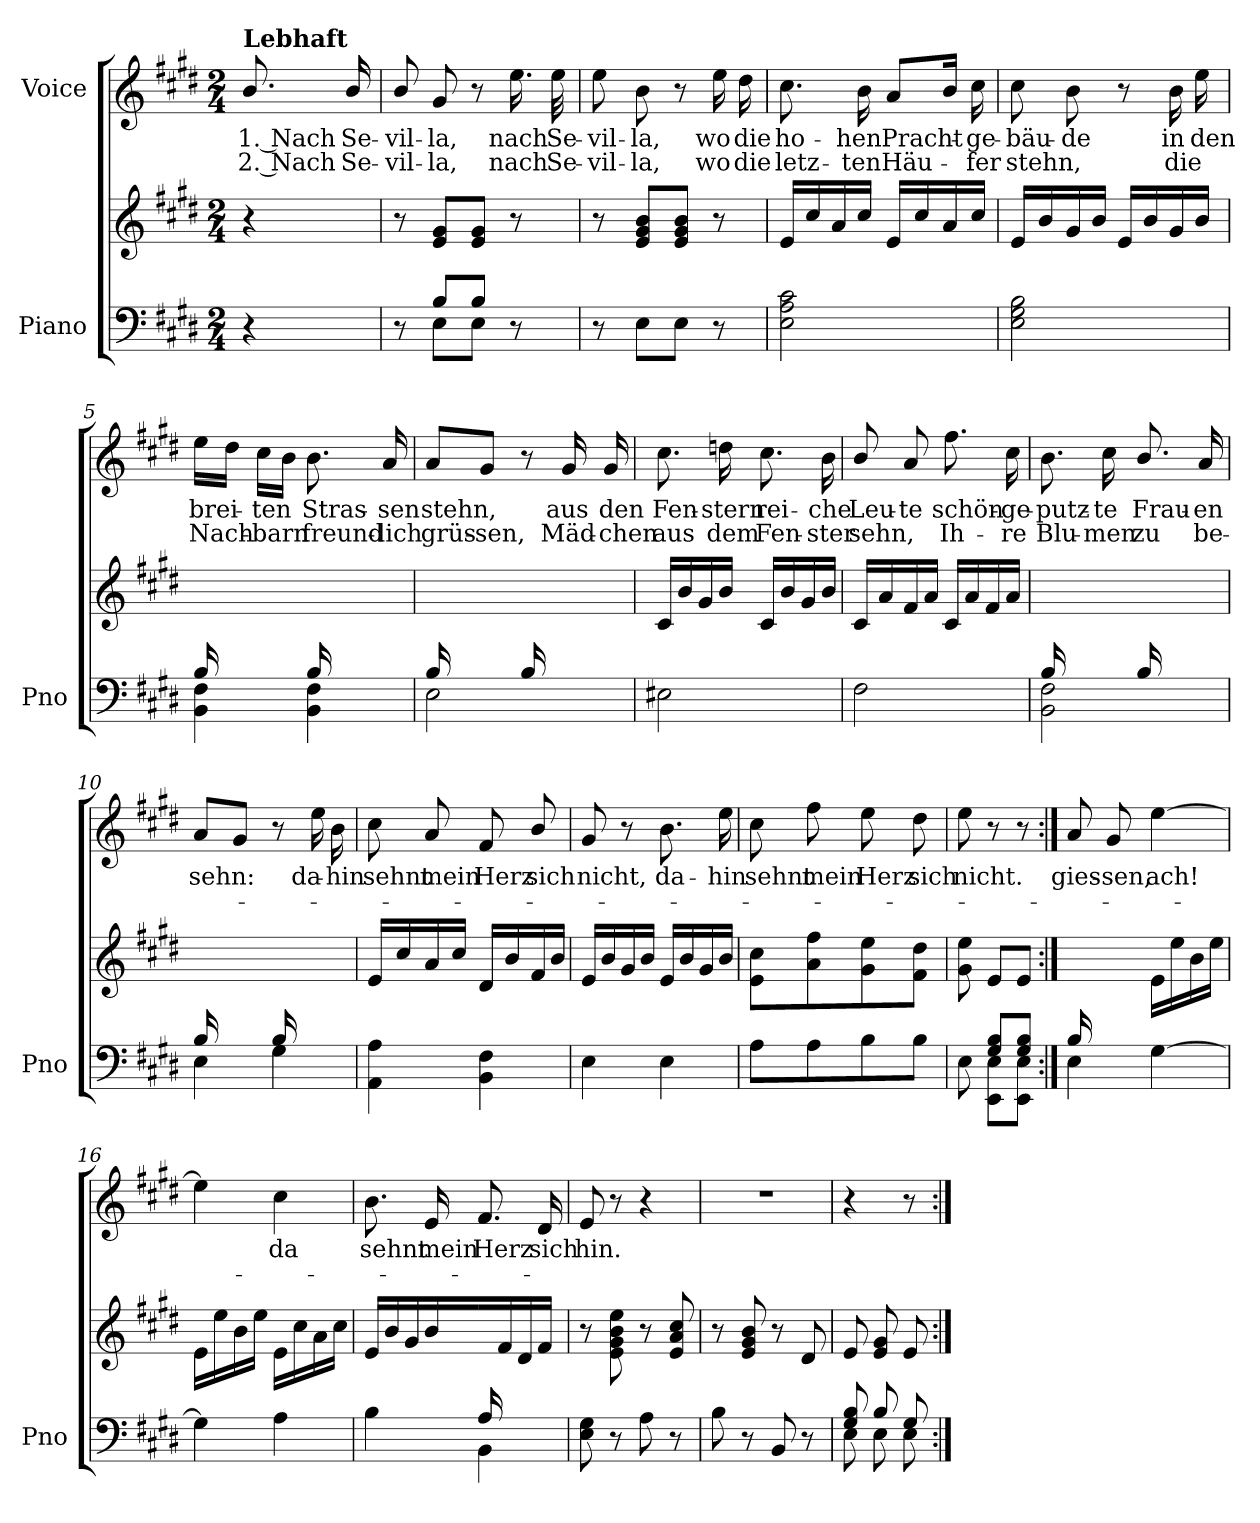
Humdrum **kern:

**kern	**kern	**kern	**text	**text
*part2	*part2	*part1	*part1	*part1
*staff3	*staff2	*staff1	*staff1	*staff1
*I"Piano	*	*I"Voice	*	*
*I'Pno	*	*	*	*
*clefF4	*clefG2	*clefG2	*	*
*k[f#c#g#d#]	*k[f#c#g#d#]	*k[f#c#g#d#]	*	*
*M2/4	*M2/4	*M2/4	*	*
=	=	=	=	=
!	!	!LO:TX:a:B:t=Lebhaft	!	!
!	!	!	!LO:LY:b	!LO:LY:b
4r	4r	8.b/	1. Nach	2. Nach
!	!	!	!LO:LY:b	!LO:LY:b
.	.	16b/	Se-	Se-
=1	=1	=1	=1	=1
*^	*	*	*	*
!	!	!	!	!LO:LY:b	!LO:LY:b
8r	8ryy	8r	8b/	-vil-	-vil-
!	!	!	!	!LO:LY:b	!LO:LY:b
8E\L	8B/L	8e/ 8g#/L	8g#/	-la,	-la,
8E\J	8B/J	8e/ 8g#/J	8r	.	.
!	!	!	!	!LO:LY:b	!LO:LY:b
8r	8ryy	8r	16.ee\	nach	nach
!	!	!	!	!LO:LY:b	!LO:LY:b
.	.	.	32ee\	Se-	Se-
*v	*v	*	*	*	*
=2	=2	=2	=2	=2
!	!	!	!LO:LY:b	!LO:LY:b
8r	8r	8ee\	-vil-	-vil-
!	!	!	!LO:LY:b	!LO:LY:b
8E\L	8e/ 8g#/ 8b/L	8b\	-la,	-la,
8E\J	8e/ 8g#/ 8b/J	8r	.	.
!	!	!	!LO:LY:b	!LO:LY:b
8r	8r	16ee\	wo	wo
!	!	!	!LO:LY:b	!LO:LY:b
.	.	16dd#\	die	die
!!LO:LB:g=z
=3	=3	=3	=3	=3
!	!	!	!LO:LY:b	!LO:LY:b
2E\ 2A\ 2c#\	16e/LL	8.cc#\	ho-	letz-
.	16cc#/	.	.	.
.	16a/	.	.	.
!	!	!	!LO:LY:b	!LO:LY:b
.	16cc#/JJ	16b\	-hen	-ten
!	!	!	!LO:LY:b	!LO:LY:b
.	16e/LL	8a/L	Pracht-	Häu-
.	16cc#/	.	.	.
.	16a/	16b/Jk	.	.
!	!	!	!LO:LY:b	!LO:LY:b
.	16cc#/JJ	16cc#\	-ge-	-fer
=4	=4	=4	=4	=4
!	!	!	!LO:LY:b	!LO:LY:b
2E\ 2G#\ 2B\	16e/LL	8cc#\	-bäu-	stehn,
.	16b/	.	.	.
!	!	!	!LO:LY:b	!
.	16g#/	8b\	-de	.
.	16b/JJ	.	.	.
.	16e/LL	8r	.	.
.	16b/	.	.	.
!	!	!	!LO:LY:b	!LO:LY:b
.	16g#/	16b\	in	die
!	!	!	!LO:LY:b	!
.	16b/JJ	16ee\	den	.
=5	=5	=5	=5	=5
*^	*	*	*	*
!	!	!	!	!LO:LY:b	!LO:LY:b
16B/LL	4BB\ 4F#\	16ryy	16ee\LL	brei-	Nach-
8.ryy	.	16a\	16dd#\JJ	.	.
!	!	!	!	!LO:LY:b	!LO:LY:b
.	.	16d#\	16cc#\LL	-ten	-barn
.	.	16a\JJ	16b\JJ	.	.
!	!	!	!	!LO:LY:b	!LO:LY:b
16B/LL	4BB\ 4F#\	16ryy	8.b\	Stras-	freund-
8.ryy	.	16a\	.	.	.
.	.	16d#\	.	.	.
!	!	!	!	!LO:LY:b	!LO:LY:b
.	.	16a\JJ	16a/	-sen	-lich
=6	=6	=6	=6	=6	=6
!	!	!	!	!LO:LY:b	!LO:LY:b
16B/LL	2E\	16ryy	8a/L	stehn,	grüs-
8.ryy	.	16g#\	.	.	.
!	!	!	!	!	!LO:LY:b
.	.	16e\	8g#/J	.	-sen,
.	.	16g#\JJ	.	.	.
16B/LL	.	16ryy	8r	.	.
8.ryy	.	16g#\	.	.	.
!	!	!	!	!LO:LY:b	!LO:LY:b
.	.	16e\	16g#/	aus	Mäd-
!	!	!	!	!LO:LY:b	!LO:LY:b
.	.	16g#\JJ	16g#/	den	-chen
*v	*v	*	*	*	*
!!LO:LB:g=z
=7	=7	=7	=7	=7
!	!	!	!LO:LY:b	!LO:LY:b
2E#X\	16c#/LL	8.cc#\	Fen-	aus
.	16b/	.	.	.
.	16g#/	.	.	.
!	!	!	!LO:LY:b	!LO:LY:b
.	16b/JJ	16ddn\	-stern	dem
!	!	!	!LO:LY:b	!LO:LY:b
.	16c#/LL	8.cc#\	rei-	Fen-
.	16b/	.	.	.
.	16g#/	.	.	.
!	!	!	!LO:LY:b	!LO:LY:b
.	16b/JJ	16b\	-che	-ster
=8	=8	=8	=8	=8
!	!	!	!LO:LY:b	!LO:LY:b
2F#\	16c#/LL	8b/	Leu-	sehn,
.	16a/	.	.	.
!	!	!	!LO:LY:b	!
.	16f#/	8a/	-te	.
.	16a/JJ	.	.	.
!	!	!	!LO:LY:b	!LO:LY:b
.	16c#/LL	8.ff#\	schön-	Ih-
.	16a/	.	.	.
.	16f#/	.	.	.
!	!	!	!LO:LY:b	!LO:LY:b
.	16a/JJ	16cc#\	-ge-	-re
=9	=9	=9	=9	=9
*^	*	*	*	*
!	!	!	!	!LO:LY:b	!LO:LY:b
16B/LL	2BB\ 2F#\	16ryy	8.b\	-putz-	Blu-
8.ryy	.	16a\	.	.	.
.	.	16d#\	.	.	.
!	!	!	!	!LO:LY:b	!LO:LY:b
.	.	16a\JJ	16cc#\	-te	-men
!	!	!	!	!LO:LY:b	!LO:LY:b
16B/LL	.	16ryy	8.b/	Frau-	zu
8.ryy	.	16a\	.	.	.
.	.	16d#\	.	.	.
!	!	!	!	!LO:LY:b	!LO:LY:b
.	.	16a\JJ	16a/	-en	be-
!!LO:PB:g=z
=10	=10	=10	=10	=10	=10
!	!	!	!	!LO:LY:b	!
16B/LL	4E\	16ryy	8a/L	sehn:	.
8.ryy	.	16g#\	.	.	.
.	.	16e\	8g#/J	.	.
.	.	16g#\JJ	.	.	.
16B/LL	4G#\	16ryy	8r	.	.
8.ryy	.	16g#\	.	.	.
!	!	!	!	!LO:LY:b	!
.	.	16e\	16ee\	da-	.
!	!	!	!	!LO:LY:b	!
.	.	16b\JJ	16b\	-hin	.
*v	*v	*	*	*	*
=11	=11	=11	=11	=11
!	!	!	!LO:LY:b	!
4AA\ 4A\	16e/LL	8cc#\	sehnt	.
.	16cc#/	.	.	.
!	!	!	!LO:LY:b	!
.	16a/	8a/	mein	.
.	16cc#/JJ	.	.	.
!	!	!	!LO:LY:b	!
4BB\ 4F#\	16d#/LL	8f#/	Herz	.
.	16b/	.	.	.
!	!	!	!LO:LY:b	!
.	16f#/	8b/	sich	.
.	16b/JJ	.	.	.
=12	=12	=12	=12	=12
!	!	!	!LO:LY:b	!
4E\	16e/LL	8g#/	nicht,	.
.	16b/	.	.	.
.	16g#/	8r	.	.
.	16b/JJ	.	.	.
!	!	!	!LO:LY:b	!
4E\	16e/LL	8.b\	da-	.
.	16b/	.	.	.
.	16g#/	.	.	.
!	!	!	!LO:LY:b	!
.	16b/JJ	16ee\	-hin	.
!!LO:LB:g=z
=13	=13	=13	=13	=13
!	!	!	!LO:LY:b	!
8A\L	8e\ 8cc#\L	8cc#\	sehnt	.
!	!	!	!LO:LY:b	!
8A\	8a\ 8ff#\	8ff#\	mein	.
!	!	!	!LO:LY:b	!
8B\	8g#\ 8ee\	8ee\	Herz	.
!	!	!	!LO:LY:b	!
8B\J	8f#\ 8dd#\J	8dd#\	sich	.
=14	=14	=14	=14	=14
*^	*	*	*	*
!	!	!	!	!LO:LY:b	!
8E\	8ryy	8g#\ 8ee\	8ee\	nicht.	.
8EE\ 8E\L	8G#/ 8B/L	8e/L	8r	.	.
8EE\ 8E\J	8G#/ 8B/J	8e/J	8r	.	.
=15:|!	=15:|!	=15:|!	=15:|!	=15:|!	=15:|!
!	!	!	!	!LO:LY:b	!
16B/LL	4E\	16ryy	8a/	-gies-	.
4..ryy	.	16g#\	.	.	.
!	!	!	!	!LO:LY:b	!
.	.	16e\	8g#/	-sen,	.
.	.	16g#\JJ	.	.	.
!	!	!	!	!LO:LY:b	!
.	[4G#\	16e\LL	[4ee\	ach!	.
.	.	16ee\	.	.	.
.	.	16b\	.	.	.
.	.	16ee\JJ	.	.	.
*v	*v	*	*	*	*
=16	=16	=16	=16	=16
4G#\]	16e\LL	4ee\]	.	.
.	16ee\	.	.	.
.	16b\	.	.	.
.	16ee\JJ	.	.	.
!	!	!	!LO:LY:b	!
4A\	16e\LL	4cc#\	da	.
.	16cc#\	.	.	.
.	16a\	.	.	.
.	16cc#\JJ	.	.	.
!!LO:LB:g=z
=17	=17	=17	=17	=17
*^	*	*	*	*
!	!	!	!	!LO:LY:b	!
4ryy	4B\	16e/LL	8.b\	sehnt	.
.	.	16b/	.	.	.
.	.	16g#/	.	.	.
!	!	!	!	!LO:LY:b	!
.	.	16b/JJ	16e/	mein	.
!	!	!	!	!LO:LY:b	!
16A/LL	4BB\	16ryy	8.f#/	Herz	.
8.ryy	.	16f#\	.	.	.
.	.	16d#\	.	.	.
!	!	!	!	!LO:LY:b	!
.	.	16f#\JJ	16d#/	sich	.
*v	*v	*	*	*	*
=18	=18	=18	=18	=18
!	!	!	!LO:LY:b	!
8E\ 8G#\	8r	8e/	hin.	.
8r	8e\ 8g#\ 8b\ 8ee\	8r	.	.
8A\	8r	4r	.	.
8r	8e/ 8a/ 8cc#/	.	.	.
=19	=19	=19	=19	=19
8B\	8r	2r	.	.
8r	8e/ 8g#/ 8b/	.	.	.
8BB/	8r	.	.	.
8r	8d#/	.	.	.
=20	=20	=20	=20	=20
*^	*	*	*	*
8E\	8G#/ 8B/	8e/	4r	.	.
8E\	8B/	8e/ 8g#/	.	.	.
8E\	8G#/	8e/	8r	.	.
*v	*v	*	*	*	*
=:|!	=:|!	=:|!	=:|!	=:|!
*-	*-	*-	*-	*-
